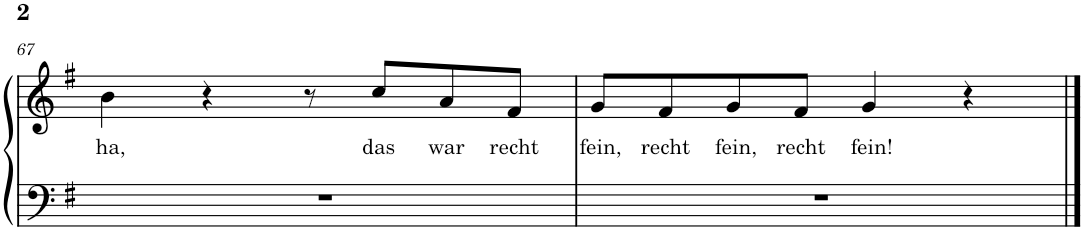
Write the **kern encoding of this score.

**kern	**kern	**text
*part1	*part1	*part1
*staff2	*staff1	*staff1
*I"Piano	*	*
*I'Pno.	*	*
!!LO:PB:g=z
*clefF4	*clefG2	*
*k[f#]	*k[f#]	*
*M4/4	*M4/4	*
*met(c)	*met(c)	*
=67	=67	=67
!	!	!LO:LY:b
1r	4b\	ha,
.	4r	.
.	8r	.
!	!	!LO:LY:b
.	8cc/L	das
!	!	!LO:LY:b
.	8a/	war
!	!	!LO:LY:b
.	8f#/J	recht
=68	=68	=68
!	!	!LO:LY:b
1r	8g/L	fein,
!	!	!LO:LY:b
.	8f#/	recht
!	!	!LO:LY:b
.	8g/	fein,
!	!	!LO:LY:b
.	8f#/J	recht
!	!	!LO:LY:b
.	4g/	fein!
.	4r	.
==	==	==
*-	*-	*-
